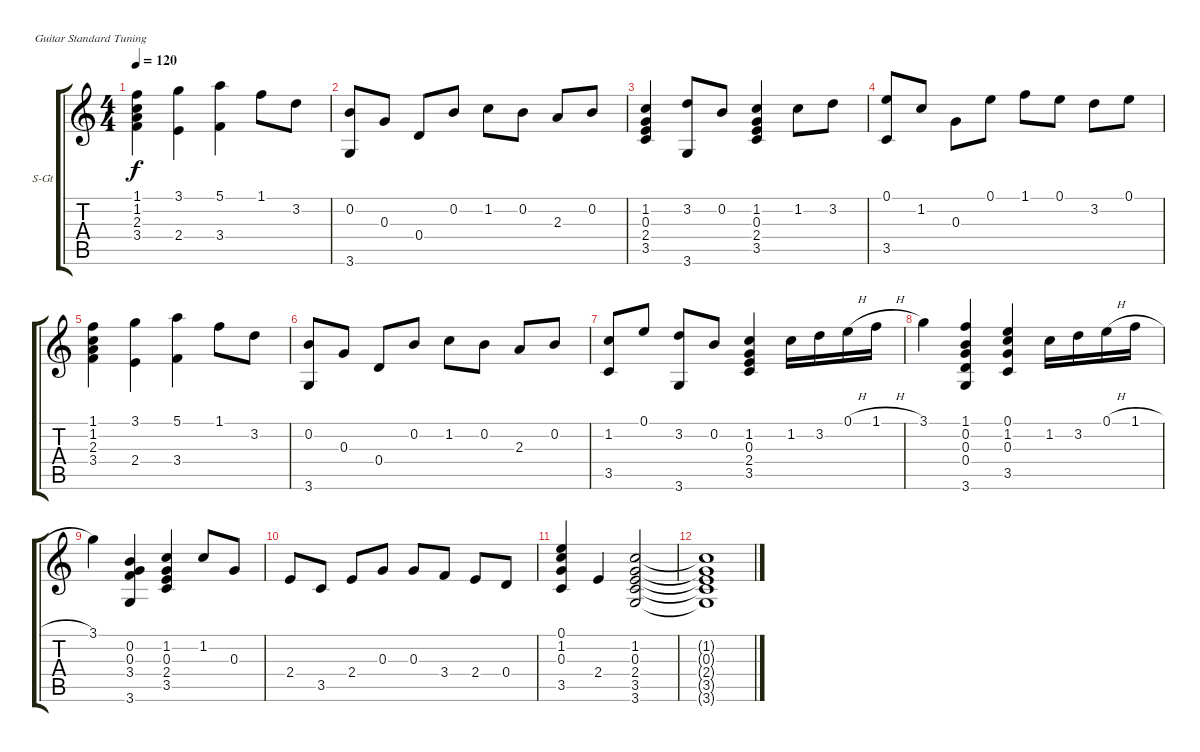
\bracketExtendMode groupsimilarinstruments
\firstSystemTrackNameOrientation horizontal
\otherSystemsTrackNameOrientation horizontal
\track ("Track 1" "S-Gt") {instrument acousticguitarsteel}
\staff {score tabs}
\tuning (E4 B3 G3 D3 A2 E2)
\ts (4 4)
\tempo 120
\clef g2
\ks c
(1.1 1.2 2.3 3.4).4{dy f} (3.1 2.4).4 (5.1 3.4).4 1.1.8 3.2.8 |
(0.2 3.6).8 0.3.8 0.4.8 0.2.8 1.2.8 0.2.8 2.3.8 0.2.8 |
(1.2 0.3 2.4 3.5).4 (3.2 3.6).8 0.2.8 (1.2 0.3 2.4 3.5).4 1.2.8 3.2.8 |
(0.1 3.5).8 1.2.8 0.3.8 0.1.8 1.1.8 0.1.8 3.2.8 0.1.8 |
(1.1 1.2 2.3 3.4).4 (3.1 2.4).4 (5.1 3.4).4 1.1.8 3.2.8 |
(0.2 3.6).8 0.3.8 0.4.8 0.2.8 1.2.8 0.2.8 2.3.8 0.2.8 |
(1.2 3.5).8 0.1.8 (3.2 3.6).8 0.2.8 (1.2 0.3 2.4 3.5).4 1.2.16 3.2.16 0.1{h}.16 1.1{h}.16 |
3.1.4 (1.1 0.2 0.3 0.4 3.6).4 (0.1 1.2 0.3 3.5).4 1.2.16 3.2.16 0.1{h}.16 1.1{h}.16 |
3.1.4 (0.2 0.3 3.4 3.6).4 (1.2 0.3 2.4 3.5).4 1.2.8 0.3.8 |
2.4.8 3.5.8 2.4.8 0.3.8 0.3.8 3.4.8 2.4.8 0.4.8 |
(0.1 1.2 0.3 3.5).4 2.4.4 (1.2 0.3 2.4 3.5 3.6).2 |
(1.2{t} 0.3{t} 2.4{t} 3.5{t} 3.6{t}).1
